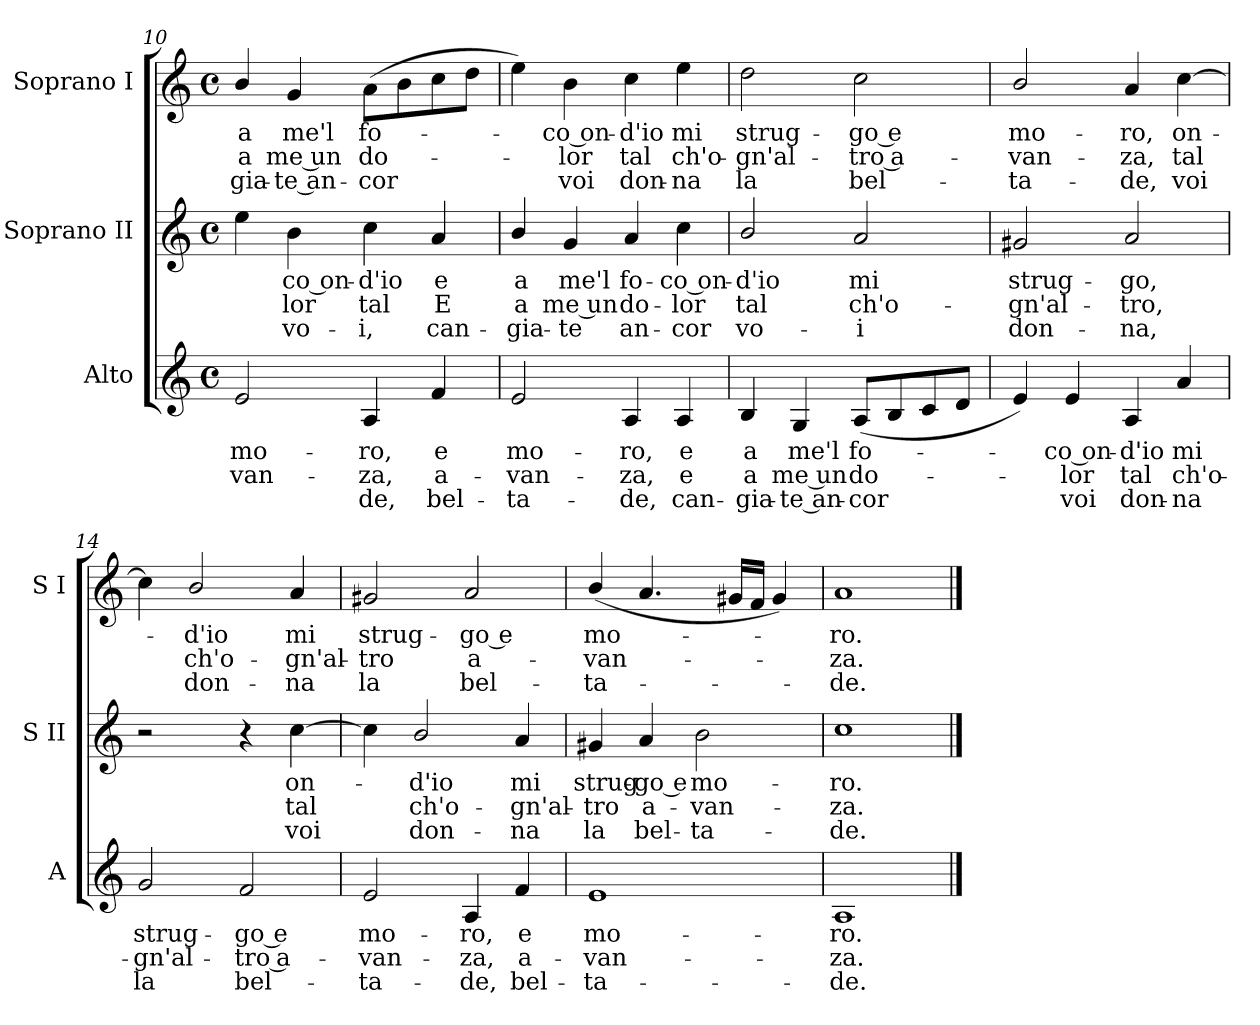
**kern	**text	**text	**text	**kern	**text	**text	**text	**kern	**text	**text	**text
*part3	*part3	*part3	*part3	*part2	*part2	*part2	*part2	*part1	*part1	*part1	*part1
*staff3	*staff3	*staff3	*staff3	*staff2	*staff2	*staff2	*staff2	*staff1	*staff1	*staff1	*staff1
*I"Alto	*	*	*	*I"Soprano II	*	*	*	*I"Soprano I	*	*	*
*I'A	*	*	*	*I'S II	*	*	*	*I'S I	*	*	*
*clefG2	*	*	*	*clefG2	*	*	*	*clefG2	*	*	*
*k[]	*	*	*	*k[]	*	*	*	*k[]	*	*	*
*M4/4	*	*	*	*M4/4	*	*	*	*M4/4	*	*	*
*met(c)	*	*	*	*met(c)	*	*	*	*met(c)	*	*	*
=10	=10	=10	=10	=10	=10	=10	=10	=10	=10	=10	=10
!	!LO:LY:b	!LO:LY:b	!	!	!	!	!	!	!LO:LY:b	!LO:LY:b	!LO:LY:b
2e/	mo-	-van-	.	4ee\	.	.	.	4b/	-a	a	gia-
!	!	!	!	!	!LO:LY:b	!LO:LY:b	!LO:LY:b	!	!LO:LY:b	!LO:LY:b	!LO:LY:b
.	.	.	.	4b\	co on-	-lor	vo-	4g/	-me'l	me un	te an-
!	!LO:LY:b	!LO:LY:b	!LO:LY:b	!	!LO:LY:b	!LO:LY:b	!LO:LY:b	!	!LO:LY:b	!LO:LY:b	!LO:LY:b
4A/	-ro,	za,	de,	4cc\	-d'io	tal	i,	(>8a\L	-fo-	do-	cor
.	.	.	.	.	.	.	.	8b\	.	.	.
!	!LO:LY:b	!LO:LY:b	!LO:LY:b	!	!LO:LY:b	!LO:LY:b	!LO:LY:b	!	!	!	!
4f/	e	a-	-bel-	4a/	e	E	can-	8cc\	.	.	.
.	.	.	.	.	.	.	.	8dd\J	.	.	.
=11	=11	=11	=11	=11	=11	=11	=11	=11	=11	=11	=11
!	!LO:LY:b	!LO:LY:b	!LO:LY:b	!	!LO:LY:b	!LO:LY:b	!LO:LY:b	!	!	!	!
2e/	-mo-	-van-	-ta-	4b/	-a	a	gia-	4ee\)	.	.	.
!	!	!	!	!	!LO:LY:b	!LO:LY:b	!LO:LY:b	!	!LO:LY:b	!LO:LY:b	!LO:LY:b
.	.	.	.	4g/	-me'l	me un	te	4b\	co on-	-lor	voi
!	!LO:LY:b	!LO:LY:b	!LO:LY:b	!	!LO:LY:b	!LO:LY:b	!LO:LY:b	!	!LO:LY:b	!LO:LY:b	!LO:LY:b
4A/	-ro,	za,	de,	4a/	fo-	-do-	-an-	4cc\	d'io	tal	don-
!	!LO:LY:b	!LO:LY:b	!LO:LY:b	!	!LO:LY:b	!LO:LY:b	!LO:LY:b	!	!LO:LY:b	!LO:LY:b	!LO:LY:b
4A/	e	e	can-	4cc\	-co on-	-lor	cor	4ee\	-mi	ch'o-	-na
!!LO:LB:g=z
=12	=12	=12	=12	=12	=12	=12	=12	=12	=12	=12	=12
!	!LO:LY:b	!LO:LY:b	!LO:LY:b	!	!LO:LY:b	!LO:LY:b	!LO:LY:b	!	!LO:LY:b	!LO:LY:b	!LO:LY:b
4B/	-a	a	gia-	2b/	d'io	tal	vo-	2dd\	strug-	-gn'al-	-la
!	!LO:LY:b	!LO:LY:b	!LO:LY:b	!	!	!	!	!	!	!	!
4G/	-me'l	me un	te an-	.	.	.	.	.	.	.	.
!	!LO:LY:b	!LO:LY:b	!LO:LY:b	!	!LO:LY:b	!LO:LY:b	!LO:LY:b	!	!LO:LY:b	!LO:LY:b	!LO:LY:b
(<8A/L	-fo-	do-	cor	2a/	-mi	ch'o-	-i	2cc\	go e	tro a-	-bel-
8B/	.	.	.	.	.	.	.	.	.	.	.
8c/	.	.	.	.	.	.	.	.	.	.	.
8d/J	.	.	.	.	.	.	.	.	.	.	.
=13	=13	=13	=13	=13	=13	=13	=13	=13	=13	=13	=13
!	!	!	!	!	!LO:LY:b	!LO:LY:b	!LO:LY:b	!	!LO:LY:b	!LO:LY:b	!LO:LY:b
4e/)	.	.	.	2g#X/	strug-	-gn'al-	-don-	2b/	-mo-	-van-	-ta-
!	!LO:LY:b	!LO:LY:b	!LO:LY:b	!	!	!	!	!	!	!	!
4e/	co on-	-lor	voi	.	.	.	.	.	.	.	.
!	!LO:LY:b	!LO:LY:b	!LO:LY:b	!	!LO:LY:b	!LO:LY:b	!LO:LY:b	!	!LO:LY:b	!LO:LY:b	!LO:LY:b
4A/	d'io	tal	don-	2a/	-go,	tro,	na,	4a/	-ro,	za,	de,
!	!LO:LY:b	!LO:LY:b	!LO:LY:b	!	!	!	!	!	!LO:LY:b	!LO:LY:b	!LO:LY:b
4a/	-mi	ch'o-	-na	.	.	.	.	[4cc\	on-	tal	voi
=14	=14	=14	=14	=14	=14	=14	=14	=14	=14	=14	=14
!	!LO:LY:b	!LO:LY:b	!LO:LY:b	!	!	!	!	!	!	!	!
2g/	strug-	-gn'al-	-la	2r	.	.	.	4cc\]	.	.	.
!	!	!	!	!	!	!	!	!	!LO:LY:b	!LO:LY:b	!LO:LY:b
.	.	.	.	.	.	.	.	2b/	d'io	ch'o-	-don-
!	!LO:LY:b	!LO:LY:b	!LO:LY:b	!	!	!	!	!	!	!	!
2f/	go e	tro a-	-bel-	4r	.	.	.	.	.	.	.
!	!	!	!	!	!LO:LY:b	!LO:LY:b	!LO:LY:b	!	!LO:LY:b	!LO:LY:b	!LO:LY:b
.	.	.	.	[4cc\	on-	tal	voi	4a/	-mi	gn'al-	-na
=15	=15	=15	=15	=15	=15	=15	=15	=15	=15	=15	=15
!	!LO:LY:b	!LO:LY:b	!LO:LY:b	!	!	!	!	!	!LO:LY:b	!LO:LY:b	!LO:LY:b
2e/	-mo-	-van-	-ta-	4cc\]	.	.	.	2g#X/	strug-	-tro	la
!	!	!	!	!	!LO:LY:b	!LO:LY:b	!LO:LY:b	!	!	!	!
.	.	.	.	2b/	d'io	ch'o-	-don-	.	.	.	.
!	!LO:LY:b	!LO:LY:b	!LO:LY:b	!	!	!	!	!	!LO:LY:b	!LO:LY:b	!LO:LY:b
4A/	-ro,	za,	de,	.	.	.	.	2a/	go e	a-	-bel-
!	!LO:LY:b	!LO:LY:b	!LO:LY:b	!	!LO:LY:b	!LO:LY:b	!LO:LY:b	!	!	!	!
4f/	e	a-	-bel-	4a/	-mi	gn'al-	-na	.	.	.	.
=16	=16	=16	=16	=16	=16	=16	=16	=16	=16	=16	=16
!	!LO:LY:b	!LO:LY:b	!LO:LY:b	!	!LO:LY:b	!LO:LY:b	!LO:LY:b	!	!LO:LY:b	!LO:LY:b	!LO:LY:b
1e	-mo-	-van-	-ta-	4g#X/	strug-	-tro	la	(<4b/	-mo-	van-	ta-
!	!	!	!	!	!LO:LY:b	!LO:LY:b	!LO:LY:b	!	!	!	!
.	.	.	.	4a/	go e	a-	-bel-	4.a/	.	.	.
!	!	!	!	!	!LO:LY:b	!LO:LY:b	!LO:LY:b	!	!	!	!
.	.	.	.	2b\	-mo-	-van-	-ta-	.	.	.	.
.	.	.	.	.	.	.	.	16g#X/LL	.	.	.
.	.	.	.	.	.	.	.	16f/JJ	.	.	.
.	.	.	.	.	.	.	.	4g#/)	.	.	.
=17	=17	=17	=17	=17	=17	=17	=17	=17	=17	=17	=17
!	!LO:LY:b	!LO:LY:b	!LO:LY:b	!	!LO:LY:b	!LO:LY:b	!LO:LY:b	!	!LO:LY:b	!LO:LY:b	!LO:LY:b
1A	-ro.	za.	de.	1cc	-ro.	za.	de.	1a	ro.	za.	de.
==	==	==	==	==	==	==	==	==	==	==	==
*-	*-	*-	*-	*-	*-	*-	*-	*-	*-	*-	*-
